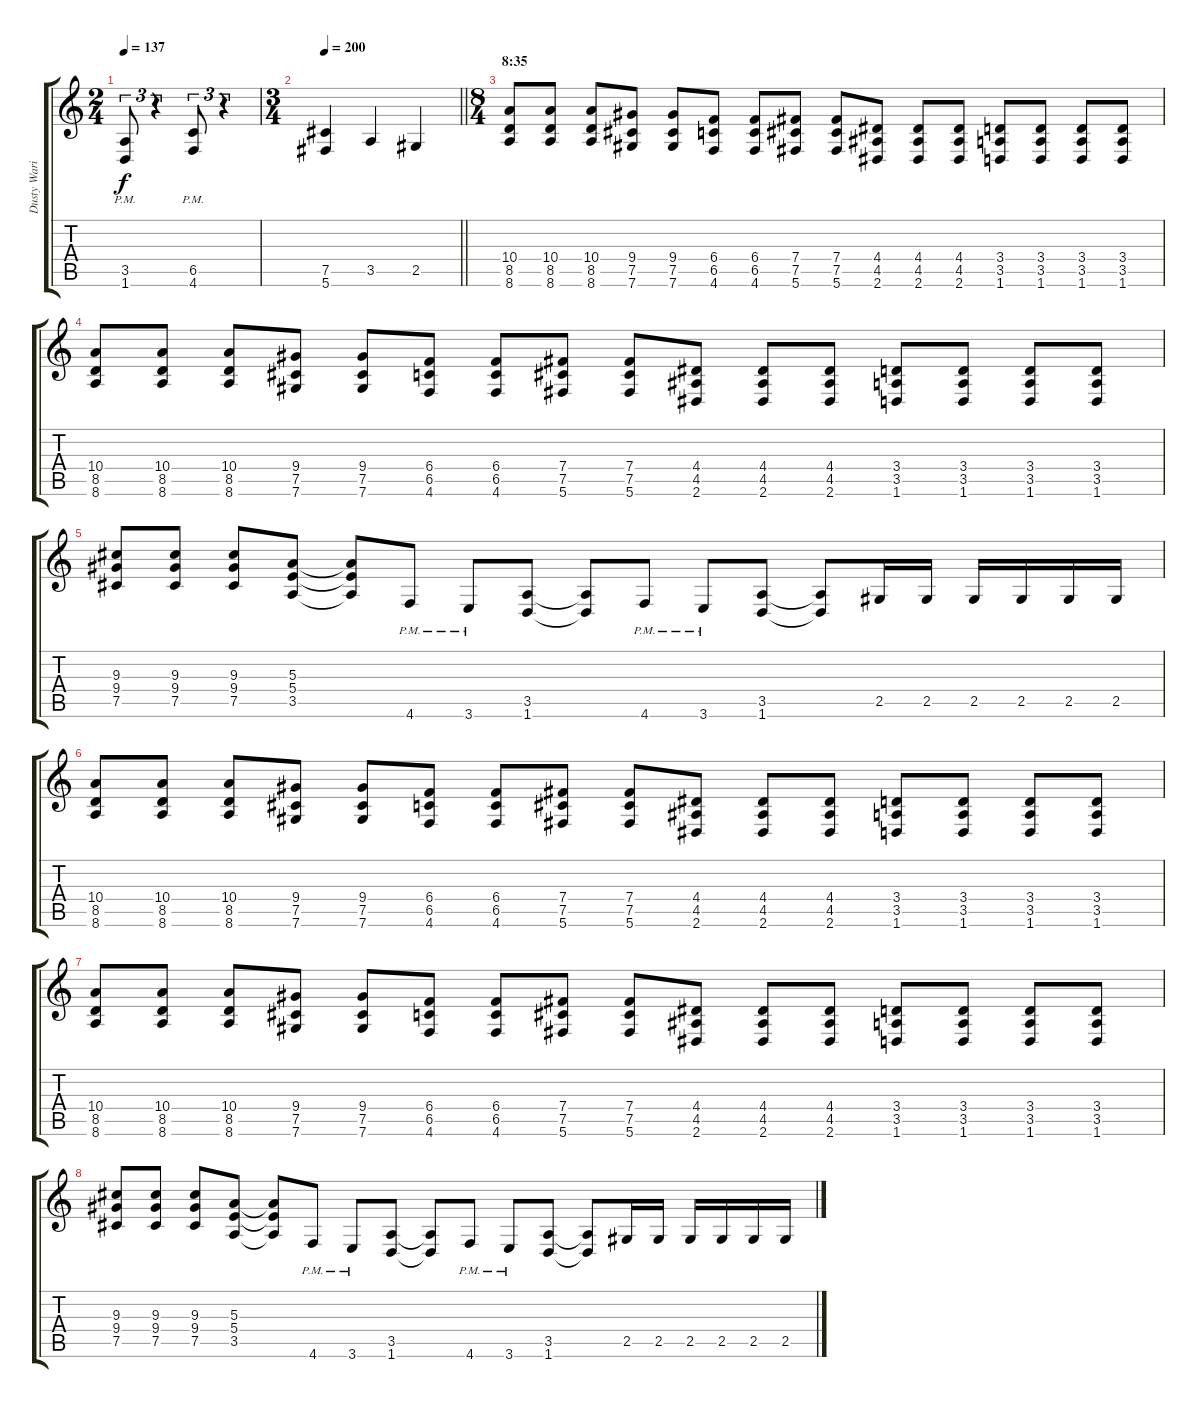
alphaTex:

\track ("Dusty Waring" "Dusty Wari") {instrument distortionguitar}
\staff {score tabs}
\tuning (Db4 Ab3 E3 B2 Gb2 Db2) {hide}
\ts (2 4)
\tempo 137
\clef g2
\ks c
(3.5 1.6{pm}).8{tu (3 2) dy f} r.4{tu (3 2)} (6.5 4.6{pm}).8{tu (3 2)} r.4{tu (3 2)} |
\ts (3 4)
\tempo 200
\barLineRight lightlight
(7.5 5.6).4 3.5.4 2.5.4 |
\ts (8 4)
\section ("" "8:35")
(10.4 8.5 8.6).8 (10.4 8.5 8.6).8 (10.4 8.5 8.6).8 (9.4 7.5 7.6).8 (9.4 7.5 7.6).8 (6.4 6.5 4.6).8 (6.4 6.5 4.6).8 (7.4 7.5 5.6).8 (7.4 7.5 5.6).8 (4.4 4.5 2.6).8 (4.4 4.5 2.6).8 (4.4 4.5 2.6).8 (3.4 3.5 1.6).8 (3.4 3.5 1.6).8 (3.4 3.5 1.6).8 (3.4 3.5 1.6).8 |
(10.4 8.5 8.6).8 (10.4 8.5 8.6).8 (10.4 8.5 8.6).8 (9.4 7.5 7.6).8 (9.4 7.5 7.6).8 (6.4 6.5 4.6).8 (6.4 6.5 4.6).8 (7.4 7.5 5.6).8 (7.4 7.5 5.6).8 (4.4 4.5 2.6).8 (4.4 4.5 2.6).8 (4.4 4.5 2.6).8 (3.4 3.5 1.6).8 (3.4 3.5 1.6).8 (3.4 3.5 1.6).8 (3.4 3.5 1.6).8 |
(9.3 9.4 7.5).8 (9.3 9.4 7.5).8 (9.3 9.4 7.5).8 (5.3 5.4 3.5).8 (5.3{t} 5.4{t} 3.5{t}).8 4.6{pm}.8 3.6{pm}.8 (3.5 1.6).8 (3.5{t} 1.6{t}).8 4.6{pm}.8 3.6{pm}.8 (3.5 1.6).8 (3.5{t} 1.6{t}).8 2.5.16 2.5.16 2.5.16 2.5.16 2.5.16 2.5.16 |
(10.4 8.5 8.6).8 (10.4 8.5 8.6).8 (10.4 8.5 8.6).8 (9.4 7.5 7.6).8 (9.4 7.5 7.6).8 (6.4 6.5 4.6).8 (6.4 6.5 4.6).8 (7.4 7.5 5.6).8 (7.4 7.5 5.6).8 (4.4 4.5 2.6).8 (4.4 4.5 2.6).8 (4.4 4.5 2.6).8 (3.4 3.5 1.6).8 (3.4 3.5 1.6).8 (3.4 3.5 1.6).8 (3.4 3.5 1.6).8 |
(10.4 8.5 8.6).8 (10.4 8.5 8.6).8 (10.4 8.5 8.6).8 (9.4 7.5 7.6).8 (9.4 7.5 7.6).8 (6.4 6.5 4.6).8 (6.4 6.5 4.6).8 (7.4 7.5 5.6).8 (7.4 7.5 5.6).8 (4.4 4.5 2.6).8 (4.4 4.5 2.6).8 (4.4 4.5 2.6).8 (3.4 3.5 1.6).8 (3.4 3.5 1.6).8 (3.4 3.5 1.6).8 (3.4 3.5 1.6).8 |
(9.3 9.4 7.5).8 (9.3 9.4 7.5).8 (9.3 9.4 7.5).8 (5.3 5.4 3.5).8 (5.3{t} 5.4{t} 3.5{t}).8 4.6{pm}.8 3.6{pm}.8 (3.5 1.6).8 (3.5{t} 1.6{t}).8 4.6{pm}.8 3.6{pm}.8 (3.5 1.6).8 (3.5{t} 1.6{t}).8 2.5.16 2.5.16 2.5.16 2.5.16 2.5.16 2.5.16
